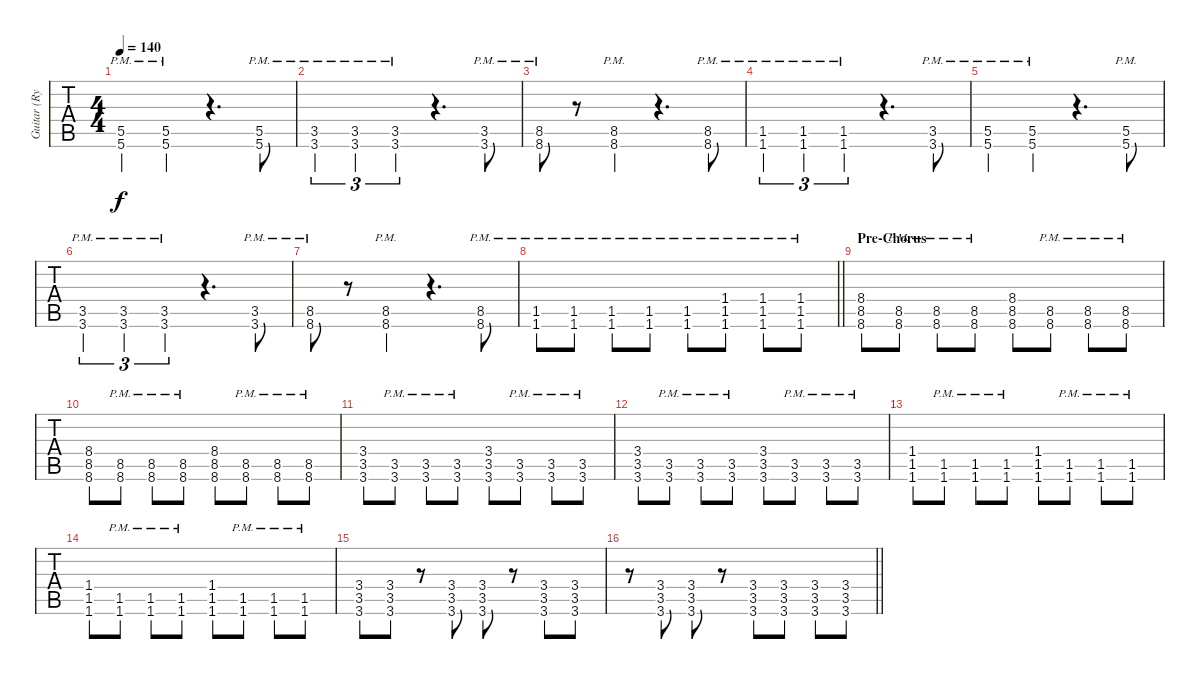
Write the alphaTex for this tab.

\track ("Guitar (Ryan Key/ )" "Guitar (Ry") {instrument distortionguitar}
\staff {tabs}
\tuning (E4 B3 G3 D3 A2 D2) {hide}
\ts (4 4)
\tempo 140
\clef g2
\ks c
(5.5{pm} 5.6{pm}).4{dy f} (5.5{pm} 5.6{pm}).4 r.4{d} (5.5{pm} 5.6{pm}).8 |
(3.5{pm} 3.6{pm}).4{tu (3 2)} (3.5{pm} 3.6{pm}).4{tu (3 2)} (3.5{pm} 3.6{pm}).4{tu (3 2)} r.4{d} (3.5{pm} 3.6{pm}).8 |
(8.5{pm} 8.6{pm}).8 r.8 (8.5{pm} 8.6{pm}).4 r.4{d} (8.5{pm} 8.6{pm}).8 |
(1.5{pm} 1.6{pm}).4{tu (3 2)} (1.5{pm} 1.6{pm}).4{tu (3 2)} (1.5{pm} 1.6{pm}).4{tu (3 2)} r.4{d} (3.5{pm} 3.6{pm}).8 |
(5.5{pm} 5.6{pm}).4 (5.5{pm} 5.6{pm}).4 r.4{d} (5.5{pm} 5.6{pm}).8 |
(3.5{pm} 3.6{pm}).4{tu (3 2)} (3.5{pm} 3.6{pm}).4{tu (3 2)} (3.5{pm} 3.6{pm}).4{tu (3 2)} r.4{d} (3.5{pm} 3.6{pm}).8 |
(8.5{pm} 8.6{pm}).8 r.8 (8.5{pm} 8.6{pm}).4 r.4{d} (8.5{pm} 8.6{pm}).8 |
\barLineRight lightlight
(1.5{pm} 1.6{pm}).8 (1.5{pm} 1.6{pm}).8 (1.5{pm} 1.6{pm}).8 (1.5{pm} 1.6{pm}).8 (1.5{pm} 1.6{pm}).8 (1.4{pm} 1.5{pm} 1.6{pm}).8 (1.4{pm} 1.5{pm} 1.6{pm}).8 (1.4{pm} 1.5{pm} 1.6{pm}).8 |
\section ("" "Pre-Chorus")
(8.4 8.5 8.6).8 (8.5{pm} 8.6{pm}).8 (8.5{pm} 8.6{pm}).8 (8.5{pm} 8.6{pm}).8 (8.4 8.5 8.6).8 (8.5{pm} 8.6{pm}).8 (8.5{pm} 8.6{pm}).8 (8.5{pm} 8.6{pm}).8 |
(8.4 8.5 8.6).8 (8.5{pm} 8.6{pm}).8 (8.5{pm} 8.6{pm}).8 (8.5{pm} 8.6{pm}).8 (8.4 8.5 8.6).8 (8.5{pm} 8.6{pm}).8 (8.5{pm} 8.6{pm}).8 (8.5{pm} 8.6{pm}).8 |
(3.4 3.5 3.6).8 (3.5{pm} 3.6{pm}).8 (3.5{pm} 3.6{pm}).8 (3.5{pm} 3.6{pm}).8 (3.4 3.5 3.6).8 (3.5{pm} 3.6{pm}).8 (3.5{pm} 3.6{pm}).8 (3.5{pm} 3.6{pm}).8 |
(3.4 3.5 3.6).8 (3.5{pm} 3.6{pm}).8 (3.5{pm} 3.6{pm}).8 (3.5{pm} 3.6{pm}).8 (3.4 3.5 3.6).8 (3.5{pm} 3.6{pm}).8 (3.5{pm} 3.6{pm}).8 (3.5{pm} 3.6{pm}).8 |
(1.4 1.5 1.6).8 (1.5{pm} 1.6{pm}).8 (1.5{pm} 1.6{pm}).8 (1.5{pm} 1.6{pm}).8 (1.4 1.5 1.6).8 (1.5{pm} 1.6{pm}).8 (1.5{pm} 1.6{pm}).8 (1.5{pm} 1.6{pm}).8 |
(1.4 1.5 1.6).8 (1.5{pm} 1.6{pm}).8 (1.5{pm} 1.6{pm}).8 (1.5{pm} 1.6{pm}).8 (1.4 1.5 1.6).8 (1.5{pm} 1.6{pm}).8 (1.5{pm} 1.6{pm}).8 (1.5{pm} 1.6{pm}).8 |
(3.4 3.5 3.6).8 (3.4 3.5 3.6).8 r.8 (3.4 3.5 3.6).8 (3.4 3.5 3.6).8 r.8 (3.4 3.5 3.6).8 (3.4 3.5 3.6).8 |
\barLineRight lightlight
r.8 (3.4 3.5 3.6).8 (3.4 3.5 3.6).8 r.8 (3.4 3.5 3.6).8 (3.4 3.5 3.6).8 (3.4 3.5 3.6).8 (3.4 3.5 3.6).8
